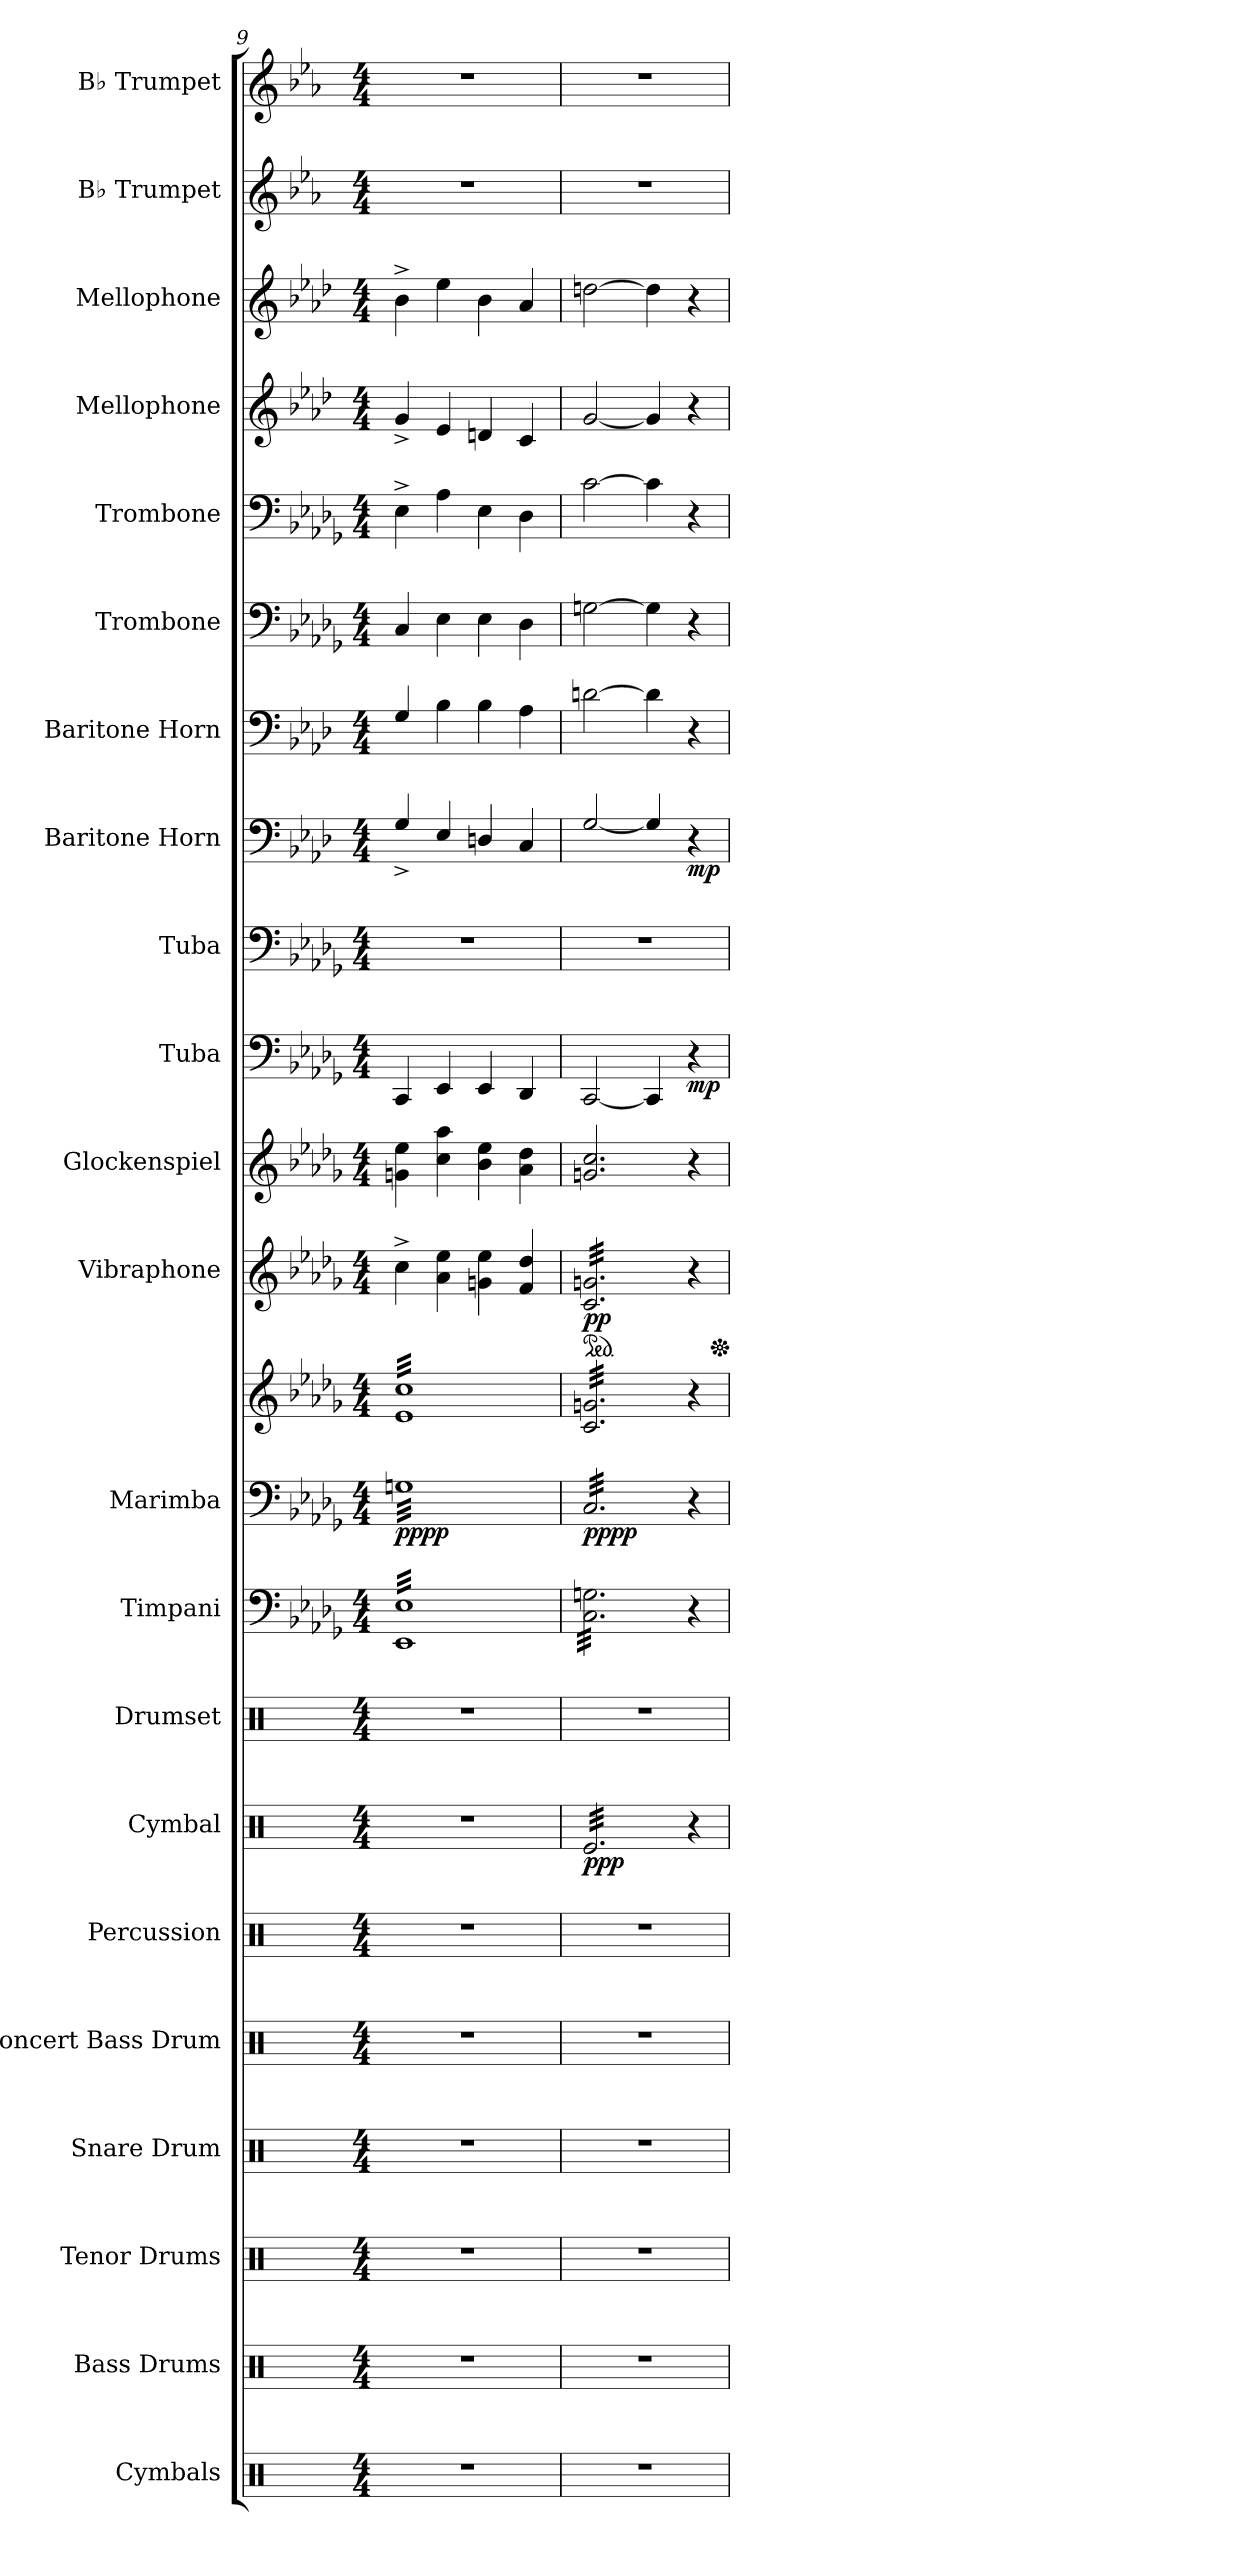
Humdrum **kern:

**kern	**kern	**kern	**kern	**kern	**kern	**kern	**dynam	**kern	**kern	**kern	**kern	**dynam	**kern	**dynam	**kern	**kern	**dynam	**kern	**kern	**dynam	**kern	**kern	**kern	**kern	**kern	**kern	**kern
*part22	*part21	*part20	*part19	*part18	*part17	*part16	*part16	*part15	*part14	*part13	*part13	*part13	*part12	*part12	*part11	*part10	*part10	*part9	*part8	*part8	*part7	*part6	*part5	*part4	*part3	*part2	*part1
*staff23	*staff22	*staff21	*staff20	*staff19	*staff18	*staff17	*staff17	*staff16	*staff15	*staff14	*staff13	*staff13/14	*staff12	*staff12	*staff11	*staff10	*staff10	*staff9	*staff8	*staff8	*staff7	*staff6	*staff5	*staff4	*staff3	*staff2	*staff1
*I"Cymbals	*I"Bass Drums	*I"Tenor Drums	*I"Snare Drum	*I"Concert Bass Drum	*I"Percussion	*I"Cymbal	*	*I"Drumset	*I"Timpani	*I"Marimba	*	*	*I"Vibraphone	*	*I"Glockenspiel	*I"Tuba	*	*I"Tuba	*I"Baritone Horn	*	*I"Baritone Horn	*I"Trombone	*I"Trombone	*I"Mellophone	*I"Mellophone	*I"B♭ Trumpet	*I"B♭ Trumpet
*I'Cym.	*I'B.D.	*I'T.D.	*I'S.D.	*I'Con. BD	*I'Perc.	*I'Cym.	*	*I'D. Set	*I'Timp.	*I'Mrm.	*	*	*I'Vib.	*	*I'Glock.	*I'Tba.	*	*I'Tba.	*I'Bar. Hn.	*	*I'Bar. Hn.	*I'Tbn.	*I'Tbn.	*I'Mello	*I'Mello	*I'B♭ Tpt.	*I'B♭ Tpt.
*clefX	*clefX	*clefX	*clefX	*clefX	*clefX	*clefX	*	*clefX	*clefF4	*clefF4	*clefG2	*	*clefG2	*	*clefG2	*clefF4	*	*clefF4	*clefF4	*	*clefF4	*clefF4	*clefF4	*clefG2	*clefG2	*clefG2	*clefG2
*	*	*	*	*	*	*	*	*	*	*	*	*	*	*	*ITrd-14c-24	*	*	*	*ITrd4c7	*	*ITrd4c7	*	*	*ITrd4c7	*ITrd4c7	*ITrd1c2	*ITrd1c2
*k[]	*k[]	*k[]	*k[]	*k[]	*k[]	*k[]	*	*k[]	*k[b-e-a-d-g-]	*k[b-e-a-d-g-]	*k[b-e-a-d-g-]	*	*k[b-e-a-d-g-]	*	*k[b-e-a-d-g-]	*k[b-e-a-d-g-]	*	*k[b-e-a-d-g-]	*k[b-e-a-d-g-]	*	*k[b-e-a-d-g-]	*k[b-e-a-d-g-]	*k[b-e-a-d-g-]	*k[b-e-a-d-g-]	*k[b-e-a-d-g-]	*k[b-e-a-d-g-]	*k[b-e-a-d-g-]
*M4/4	*M4/4	*M4/4	*M4/4	*M4/4	*M4/4	*M4/4	*	*M4/4	*M4/4	*M4/4	*M4/4	*	*M4/4	*	*M4/4	*M4/4	*	*M4/4	*M4/4	*	*M4/4	*M4/4	*M4/4	*M4/4	*M4/4	*M4/4	*M4/4
=9	=9	=9	=9	=9	=9	=9	=9	=9	=9	=9	=9	=9	=9	=9	=9	=9	=9	=9	=9	=9	=9	=9	=9	=9	=9	=9	=9
!	!	!	!	!	!	!	!	!	!	!	!	!LO:DY:b=2	!	!	!	!	!	!	!	!	!	!	!	!	!	!	!
!	!	!	!	!	!	!	!	!	!	!	!	!LO:DY:n=1:b	!	!	!	!	!	!	!	!	!	!	!	!	!	!	!
*	*	*	*	*	*	*	*	*	*tremolo	*	*	*	*	*	*	*	*	*	*	*	*	*	*	*	*	*	*
*	*	*	*	*	*	*	*	*	*	*tremolo	*	*	*	*	*	*	*	*	*	*	*	*	*	*	*	*	*
*	*	*	*	*	*	*	*	*	*	*	*tremolo	*	*	*	*	*	*	*	*	*	*	*	*	*	*	*	*
1r	1r	1r	1r	1r	1r	1r	.	1r	32EE- 32E-LLL	32GnLLL	32e- 32ccLLL	pp pp	4cc^\	.	4gggn\ 4eeee-\	4CC/	.	1r	4C^/	.	4C/	4C/	4E-^\	4c^/	4e-^\	1r	1r
.	.	.	.	.	.	.	.	.	32EE- 32E-	32Gn	32e- 32cc	.	.	.	.	.	.	.	.	.	.	.	.	.	.	.	.
.	.	.	.	.	.	.	.	.	32EE- 32E-	32Gn	32e- 32cc	.	.	.	.	.	.	.	.	.	.	.	.	.	.	.	.
.	.	.	.	.	.	.	.	.	32EE- 32E-	32Gn	32e- 32cc	.	.	.	.	.	.	.	.	.	.	.	.	.	.	.	.
.	.	.	.	.	.	.	.	.	32EE- 32E-	32Gn	32e- 32cc	.	.	.	.	.	.	.	.	.	.	.	.	.	.	.	.
.	.	.	.	.	.	.	.	.	32EE- 32E-	32Gn	32e- 32cc	.	.	.	.	.	.	.	.	.	.	.	.	.	.	.	.
.	.	.	.	.	.	.	.	.	32EE- 32E-	32Gn	32e- 32cc	.	.	.	.	.	.	.	.	.	.	.	.	.	.	.	.
.	.	.	.	.	.	.	.	.	32EE- 32E-	32Gn	32e- 32cc	.	.	.	.	.	.	.	.	.	.	.	.	.	.	.	.
.	.	.	.	.	.	.	.	.	32EE- 32E-	32Gn	32e- 32cc	.	4a-\ 4ee-\	.	4cccc\ 4aaaa-\	4EE-/	.	.	4AA-/	.	4E-\	4E-\	4A-\	4A-/	4a-\	.	.
.	.	.	.	.	.	.	.	.	32EE- 32E-	32Gn	32e- 32cc	.	.	.	.	.	.	.	.	.	.	.	.	.	.	.	.
.	.	.	.	.	.	.	.	.	32EE- 32E-	32Gn	32e- 32cc	.	.	.	.	.	.	.	.	.	.	.	.	.	.	.	.
.	.	.	.	.	.	.	.	.	32EE- 32E-	32Gn	32e- 32cc	.	.	.	.	.	.	.	.	.	.	.	.	.	.	.	.
.	.	.	.	.	.	.	.	.	32EE- 32E-	32Gn	32e- 32cc	.	.	.	.	.	.	.	.	.	.	.	.	.	.	.	.
.	.	.	.	.	.	.	.	.	32EE- 32E-	32Gn	32e- 32cc	.	.	.	.	.	.	.	.	.	.	.	.	.	.	.	.
.	.	.	.	.	.	.	.	.	32EE- 32E-	32Gn	32e- 32cc	.	.	.	.	.	.	.	.	.	.	.	.	.	.	.	.
.	.	.	.	.	.	.	.	.	32EE- 32E-	32Gn	32e- 32cc	.	.	.	.	.	.	.	.	.	.	.	.	.	.	.	.
.	.	.	.	.	.	.	.	.	32EE- 32E-	32Gn	32e- 32cc	.	4gn\ 4ee-\	.	4bbb-\ 4eeee-\	4EE-/	.	.	4GGn/	.	4E-\	4E-\	4E-\	4Gn/	4e-\	.	.
.	.	.	.	.	.	.	.	.	32EE- 32E-	32Gn	32e- 32cc	.	.	.	.	.	.	.	.	.	.	.	.	.	.	.	.
.	.	.	.	.	.	.	.	.	32EE- 32E-	32Gn	32e- 32cc	.	.	.	.	.	.	.	.	.	.	.	.	.	.	.	.
.	.	.	.	.	.	.	.	.	32EE- 32E-	32Gn	32e- 32cc	.	.	.	.	.	.	.	.	.	.	.	.	.	.	.	.
.	.	.	.	.	.	.	.	.	32EE- 32E-	32Gn	32e- 32cc	.	.	.	.	.	.	.	.	.	.	.	.	.	.	.	.
.	.	.	.	.	.	.	.	.	32EE- 32E-	32Gn	32e- 32cc	.	.	.	.	.	.	.	.	.	.	.	.	.	.	.	.
.	.	.	.	.	.	.	.	.	32EE- 32E-	32Gn	32e- 32cc	.	.	.	.	.	.	.	.	.	.	.	.	.	.	.	.
.	.	.	.	.	.	.	.	.	32EE- 32E-	32Gn	32e- 32cc	.	.	.	.	.	.	.	.	.	.	.	.	.	.	.	.
.	.	.	.	.	.	.	.	.	32EE- 32E-	32Gn	32e- 32cc	.	4f/ 4dd-/	.	4aaa-\ 4dddd-\	4DD-/	.	.	4FF/	.	4D-\	4D-\	4D-\	4F/	4d-/	.	.
.	.	.	.	.	.	.	.	.	32EE- 32E-	32Gn	32e- 32cc	.	.	.	.	.	.	.	.	.	.	.	.	.	.	.	.
.	.	.	.	.	.	.	.	.	32EE- 32E-	32Gn	32e- 32cc	.	.	.	.	.	.	.	.	.	.	.	.	.	.	.	.
.	.	.	.	.	.	.	.	.	32EE- 32E-	32Gn	32e- 32cc	.	.	.	.	.	.	.	.	.	.	.	.	.	.	.	.
.	.	.	.	.	.	.	.	.	32EE- 32E-	32Gn	32e- 32cc	.	.	.	.	.	.	.	.	.	.	.	.	.	.	.	.
.	.	.	.	.	.	.	.	.	32EE- 32E-	32Gn	32e- 32cc	.	.	.	.	.	.	.	.	.	.	.	.	.	.	.	.
.	.	.	.	.	.	.	.	.	32EE- 32E-	32Gn	32e- 32cc	.	.	.	.	.	.	.	.	.	.	.	.	.	.	.	.
.	.	.	.	.	.	.	.	.	32EE- 32E-JJJ	32GnJJJ	32e- 32ccJJJ	.	.	.	.	.	.	.	.	.	.	.	.	.	.	.	.
=10	=10	=10	=10	=10	=10	=10	=10	=10	=10	=10	=10	=10	=10	=10	=10	=10	=10	=10	=10	=10	=10	=10	=10	=10	=10	=10	=10
*	*	*	*	*	*	*	*	*	*	*	*	*	*ped	*	*	*	*	*	*	*	*	*	*	*	*	*	*
!	!	!	!	!	!	!	!LO:DY:b	!	!	!	!	!LO:DY:b=2	!	!	!	!	!	!	!	!	!	!	!	!	!	!	!
!	!	!	!	!	!	!	!	!	!	!	!	!LO:DY:n=1:b	!	!LO:DY:b	!	!	!	!	!	!	!	!	!	!	!	!	!
*	*	*	*	*	*	*tremolo	*	*	*	*	*	*	*	*	*	*	*	*	*	*	*	*	*	*	*	*	*
*	*	*	*	*	*	*	*	*	*	*	*	*	*tremolo	*	*	*	*	*	*	*	*	*	*	*	*	*	*
1r	1r	1r	1r	1r	1r	32Re/LLL	ppp	1r	32C\ 32Gn\LLL	32C/LLL	32c/ 32gn/LLL	pp pp	32c/ 32gn/LLL	pp	2.gggn/ 2.cccc/	[2CC/	.	1r	[2C/	.	[2Gn\	[2Gn\	[2c\	[2c/	[2gn\	1r	1r
.	.	.	.	.	.	32Re/	.	.	32C\ 32Gn\	32C/	32c/ 32gn/	.	32c/ 32gn/	.	.	.	.	.	.	.	.	.	.	.	.	.	.
.	.	.	.	.	.	32Re/	.	.	32C\ 32Gn\	32C/	32c/ 32gn/	.	32c/ 32gn/	.	.	.	.	.	.	.	.	.	.	.	.	.	.
.	.	.	.	.	.	32Re/	.	.	32C\ 32Gn\	32C/	32c/ 32gn/	.	32c/ 32gn/	.	.	.	.	.	.	.	.	.	.	.	.	.	.
.	.	.	.	.	.	32Re/	.	.	32C\ 32Gn\	32C/	32c/ 32gn/	.	32c/ 32gn/	.	.	.	.	.	.	.	.	.	.	.	.	.	.
.	.	.	.	.	.	32Re/	.	.	32C\ 32Gn\	32C/	32c/ 32gn/	.	32c/ 32gn/	.	.	.	.	.	.	.	.	.	.	.	.	.	.
.	.	.	.	.	.	32Re/	.	.	32C\ 32Gn\	32C/	32c/ 32gn/	.	32c/ 32gn/	.	.	.	.	.	.	.	.	.	.	.	.	.	.
.	.	.	.	.	.	32Re/	.	.	32C\ 32Gn\	32C/	32c/ 32gn/	.	32c/ 32gn/	.	.	.	.	.	.	.	.	.	.	.	.	.	.
.	.	.	.	.	.	32Re/	.	.	32C\ 32Gn\	32C/	32c/ 32gn/	.	32c/ 32gn/	.	.	.	.	.	.	.	.	.	.	.	.	.	.
.	.	.	.	.	.	32Re/	.	.	32C\ 32Gn\	32C/	32c/ 32gn/	.	32c/ 32gn/	.	.	.	.	.	.	.	.	.	.	.	.	.	.
.	.	.	.	.	.	32Re/	.	.	32C\ 32Gn\	32C/	32c/ 32gn/	.	32c/ 32gn/	.	.	.	.	.	.	.	.	.	.	.	.	.	.
.	.	.	.	.	.	32Re/	.	.	32C\ 32Gn\	32C/	32c/ 32gn/	.	32c/ 32gn/	.	.	.	.	.	.	.	.	.	.	.	.	.	.
.	.	.	.	.	.	32Re/	.	.	32C\ 32Gn\	32C/	32c/ 32gn/	.	32c/ 32gn/	.	.	.	.	.	.	.	.	.	.	.	.	.	.
.	.	.	.	.	.	32Re/	.	.	32C\ 32Gn\	32C/	32c/ 32gn/	.	32c/ 32gn/	.	.	.	.	.	.	.	.	.	.	.	.	.	.
.	.	.	.	.	.	32Re/	.	.	32C\ 32Gn\	32C/	32c/ 32gn/	.	32c/ 32gn/	.	.	.	.	.	.	.	.	.	.	.	.	.	.
.	.	.	.	.	.	32Re/	.	.	32C\ 32Gn\	32C/	32c/ 32gn/	.	32c/ 32gn/	.	.	.	.	.	.	.	.	.	.	.	.	.	.
.	.	.	.	.	.	32Re/	.	.	32C\ 32Gn\	32C/	32c/ 32gn/	.	32c/ 32gn/	.	.	4CC/]	.	.	4C/]	.	4G\]	4G\]	4c\]	4c/]	4g\]	.	.
.	.	.	.	.	.	32Re/	.	.	32C\ 32Gn\	32C/	32c/ 32gn/	.	32c/ 32gn/	.	.	.	.	.	.	.	.	.	.	.	.	.	.
.	.	.	.	.	.	32Re/	.	.	32C\ 32Gn\	32C/	32c/ 32gn/	.	32c/ 32gn/	.	.	.	.	.	.	.	.	.	.	.	.	.	.
.	.	.	.	.	.	32Re/	.	.	32C\ 32Gn\	32C/	32c/ 32gn/	.	32c/ 32gn/	.	.	.	.	.	.	.	.	.	.	.	.	.	.
.	.	.	.	.	.	32Re/	.	.	32C\ 32Gn\	32C/	32c/ 32gn/	.	32c/ 32gn/	.	.	.	.	.	.	.	.	.	.	.	.	.	.
.	.	.	.	.	.	32Re/	.	.	32C\ 32Gn\	32C/	32c/ 32gn/	.	32c/ 32gn/	.	.	.	.	.	.	.	.	.	.	.	.	.	.
.	.	.	.	.	.	32Re/	.	.	32C\ 32Gn\	32C/	32c/ 32gn/	.	32c/ 32gn/	.	.	.	.	.	.	.	.	.	.	.	.	.	.
.	.	.	.	.	.	32Re/JJJ	.	.	32C\ 32Gn\JJJ	32C/JJJ	32c/ 32gn/JJJ	.	32c/ 32gn/JJJ	.	.	.	.	.	.	.	.	.	.	.	.	.	.
*	*	*	*	*	*	*	*	*	*	*	*	*	*Xtremolo	*	*	*	*	*	*	*	*	*	*	*	*	*	*
*	*	*	*	*	*	*	*	*	*	*	*Xtremolo	*	*	*	*	*	*	*	*	*	*	*	*	*	*	*	*
*	*	*	*	*	*	*	*	*	*	*Xtremolo	*	*	*	*	*	*	*	*	*	*	*	*	*	*	*	*	*
*	*	*	*	*	*	*	*	*	*Xtremolo	*	*	*	*	*	*	*	*	*	*	*	*	*	*	*	*	*	*
*	*	*	*	*	*	*Xtremolo	*	*	*	*	*	*	*	*	*	*	*	*	*	*	*	*	*	*	*	*	*
!	!	!	!	!	!	!	!	!	!	!	!	!	!	!	!	!	!LO:DY:b	!	!	!LO:DY:b	!	!	!	!	!	!	!
.	.	.	.	.	.	4r	.	.	4r	4r	4r	.	4r	.	4r	4r	mp	.	4r	mp	4r	4r	4r	4r	4r	.	.
*	*	*	*	*	*	*	*	*	*	*	*	*	*Xped	*	*	*	*	*	*	*	*	*	*	*	*	*	*
=	=	=	=	=	=	=	=	=	=	=	=	=	=	=	=	=	=	=	=	=	=	=	=	=	=	=	=
*-	*-	*-	*-	*-	*-	*-	*-	*-	*-	*-	*-	*-	*-	*-	*-	*-	*-	*-	*-	*-	*-	*-	*-	*-	*-	*-	*-
